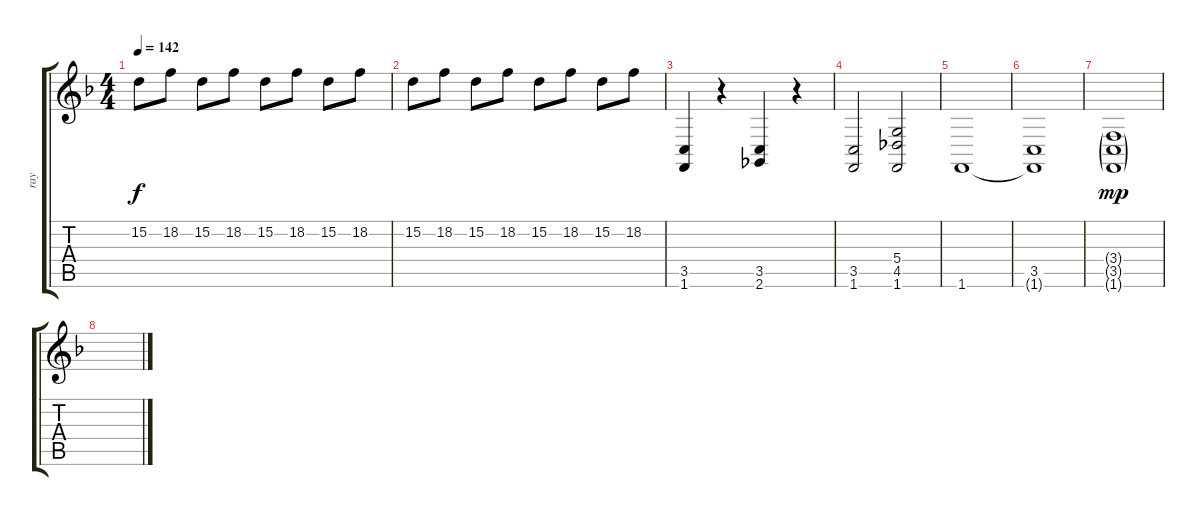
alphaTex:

\track ("ray" "ray") {instrument churchorgan}
\staff {score tabs}
\tuning (E4 B3 G3 D3 A2 E2) {hide}
\ts (4 4)
\tempo 142
\clef g2
\ks f
15.2.8{dy f} 18.2.8 15.2.8 18.2.8 15.2.8 18.2.8 15.2.8 18.2.8 |
15.2.8 18.2.8 15.2.8 18.2.8 15.2.8 18.2.8 15.2.8 18.2.8 |
(3.5 1.6).4 r.4 (3.5 2.6).4 r.4 |
(3.5 1.6).2 (5.4 4.5 1.6).2 |
1.6.1 |
(3.5 1.6{t}).1 |
\section ("" "")
(3.4{g} 3.5{g} 1.6{g}).1{dy mp} |
\section ("" "")
